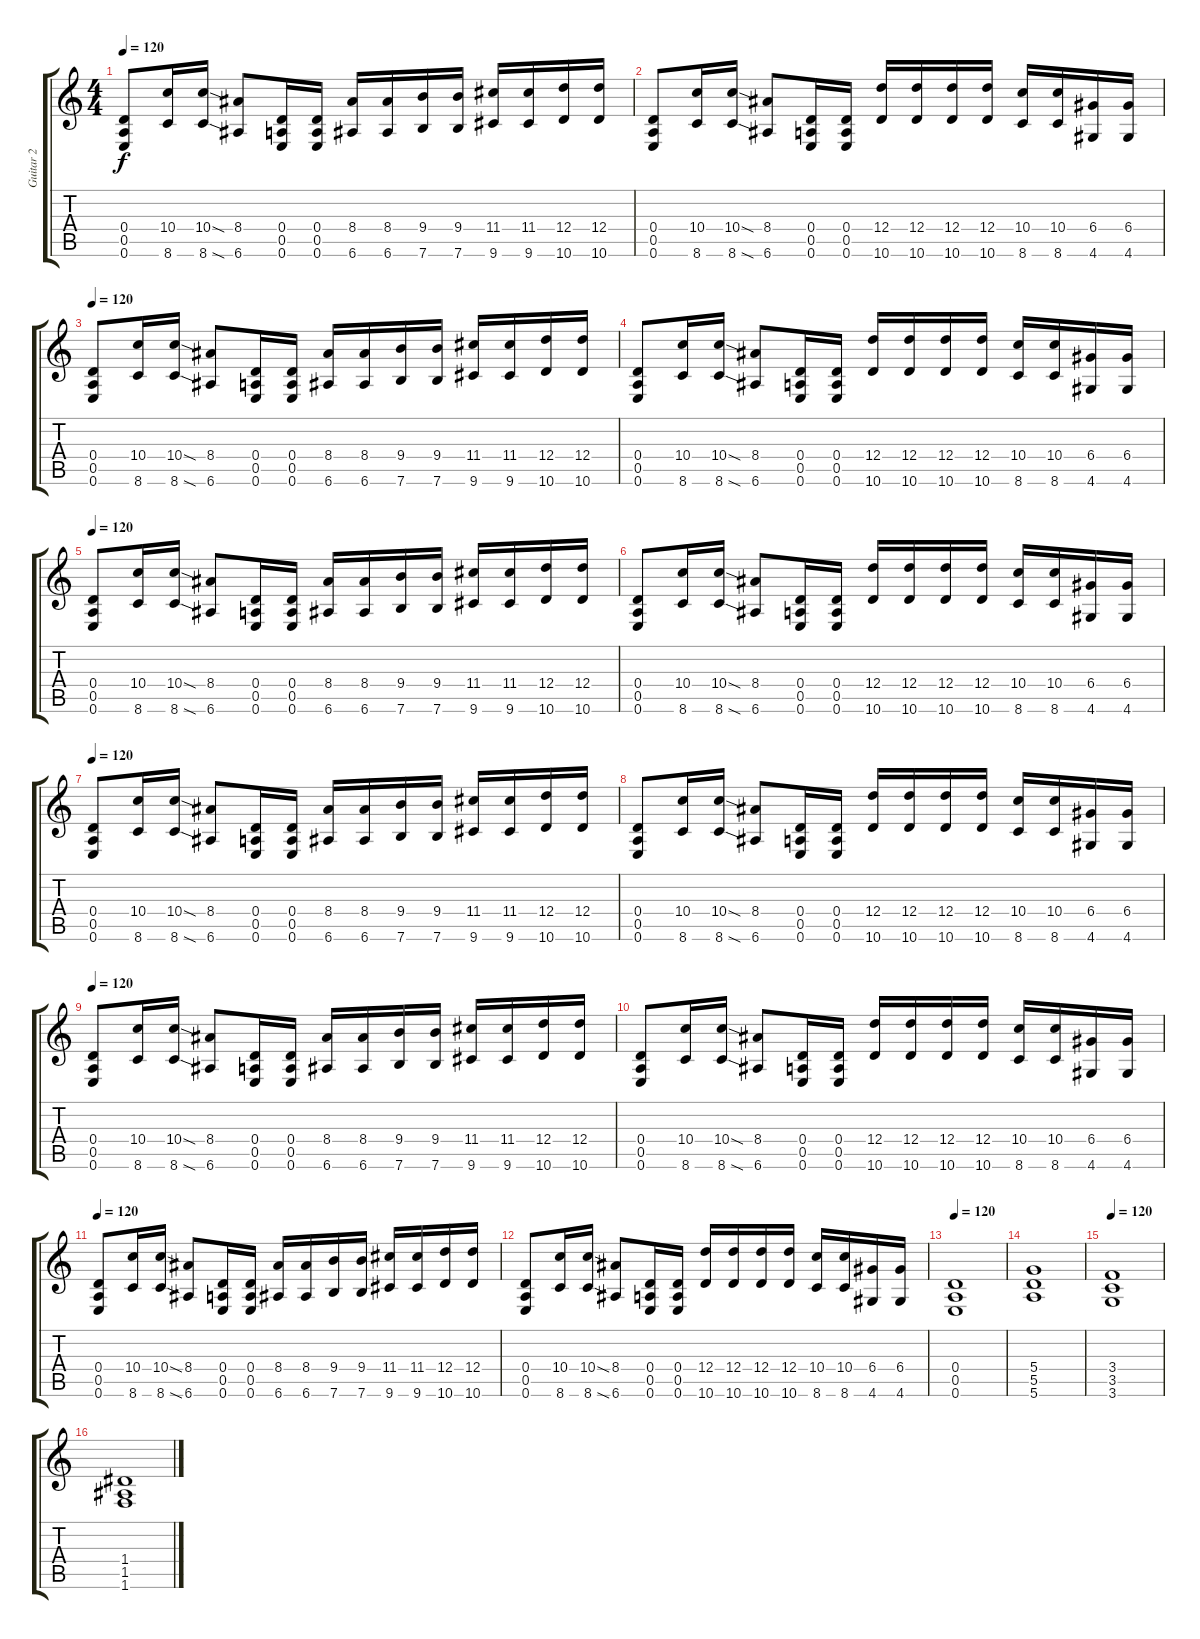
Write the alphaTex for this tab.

\track ("Guitar 2" "Guitar 2") {instrument distortionguitar}
\staff {score tabs}
\tuning (E4 B3 G3 D3 A2 E2) {hide}
\ts (4 4)
\tempo 120
\clef g2
\ks c
(0.4 0.5 0.6).8{dy f} (10.4 8.6).16 (10.4{sod} 8.6{sod}).16 (8.4 6.6).8 (0.4 0.5 0.6).16 (0.4 0.5 0.6).16 (8.4 6.6).16 (8.4 6.6).16 (9.4 7.6).16 (9.4 7.6).16 (11.4 9.6).16 (11.4 9.6).16 (12.4 10.6).16 (12.4 10.6).16 |
(0.4 0.5 0.6).8 (10.4 8.6).16 (10.4{sod} 8.6{sod}).16 (8.4 6.6).8 (0.4 0.5 0.6).16 (0.4 0.5 0.6).16 (12.4 10.6).16 (12.4 10.6).16 (12.4 10.6).16 (12.4 10.6).16 (10.4 8.6).16 (10.4 8.6).16 (6.4 4.6).16 (6.4 4.6).16 |
\tempo 120
(0.4 0.5 0.6).8 (10.4 8.6).16 (10.4{sod} 8.6{sod}).16 (8.4 6.6).8 (0.4 0.5 0.6).16 (0.4 0.5 0.6).16 (8.4 6.6).16 (8.4 6.6).16 (9.4 7.6).16 (9.4 7.6).16 (11.4 9.6).16 (11.4 9.6).16 (12.4 10.6).16 (12.4 10.6).16 |
(0.4 0.5 0.6).8 (10.4 8.6).16 (10.4{sod} 8.6{sod}).16 (8.4 6.6).8 (0.4 0.5 0.6).16 (0.4 0.5 0.6).16 (12.4 10.6).16 (12.4 10.6).16 (12.4 10.6).16 (12.4 10.6).16 (10.4 8.6).16 (10.4 8.6).16 (6.4 4.6).16 (6.4 4.6).16 |
\tempo 120
(0.4 0.5 0.6).8 (10.4 8.6).16 (10.4{sod} 8.6{sod}).16 (8.4 6.6).8 (0.4 0.5 0.6).16 (0.4 0.5 0.6).16 (8.4 6.6).16 (8.4 6.6).16 (9.4 7.6).16 (9.4 7.6).16 (11.4 9.6).16 (11.4 9.6).16 (12.4 10.6).16 (12.4 10.6).16 |
(0.4 0.5 0.6).8 (10.4 8.6).16 (10.4{sod} 8.6{sod}).16 (8.4 6.6).8 (0.4 0.5 0.6).16 (0.4 0.5 0.6).16 (12.4 10.6).16 (12.4 10.6).16 (12.4 10.6).16 (12.4 10.6).16 (10.4 8.6).16 (10.4 8.6).16 (6.4 4.6).16 (6.4 4.6).16 |
\tempo 120
(0.4 0.5 0.6).8 (10.4 8.6).16 (10.4{sod} 8.6{sod}).16 (8.4 6.6).8 (0.4 0.5 0.6).16 (0.4 0.5 0.6).16 (8.4 6.6).16 (8.4 6.6).16 (9.4 7.6).16 (9.4 7.6).16 (11.4 9.6).16 (11.4 9.6).16 (12.4 10.6).16 (12.4 10.6).16 |
(0.4 0.5 0.6).8 (10.4 8.6).16 (10.4{sod} 8.6{sod}).16 (8.4 6.6).8 (0.4 0.5 0.6).16 (0.4 0.5 0.6).16 (12.4 10.6).16 (12.4 10.6).16 (12.4 10.6).16 (12.4 10.6).16 (10.4 8.6).16 (10.4 8.6).16 (6.4 4.6).16 (6.4 4.6).16 |
\tempo 120
(0.4 0.5 0.6).8 (10.4 8.6).16 (10.4{sod} 8.6{sod}).16 (8.4 6.6).8 (0.4 0.5 0.6).16 (0.4 0.5 0.6).16 (8.4 6.6).16 (8.4 6.6).16 (9.4 7.6).16 (9.4 7.6).16 (11.4 9.6).16 (11.4 9.6).16 (12.4 10.6).16 (12.4 10.6).16 |
(0.4 0.5 0.6).8 (10.4 8.6).16 (10.4{sod} 8.6{sod}).16 (8.4 6.6).8 (0.4 0.5 0.6).16 (0.4 0.5 0.6).16 (12.4 10.6).16 (12.4 10.6).16 (12.4 10.6).16 (12.4 10.6).16 (10.4 8.6).16 (10.4 8.6).16 (6.4 4.6).16 (6.4 4.6).16 |
\tempo 120
(0.4 0.5 0.6).8 (10.4 8.6).16 (10.4{sod} 8.6{sod}).16 (8.4 6.6).8 (0.4 0.5 0.6).16 (0.4 0.5 0.6).16 (8.4 6.6).16 (8.4 6.6).16 (9.4 7.6).16 (9.4 7.6).16 (11.4 9.6).16 (11.4 9.6).16 (12.4 10.6).16 (12.4 10.6).16 |
(0.4 0.5 0.6).8 (10.4 8.6).16 (10.4{sod} 8.6{sod}).16 (8.4 6.6).8 (0.4 0.5 0.6).16 (0.4 0.5 0.6).16 (12.4 10.6).16 (12.4 10.6).16 (12.4 10.6).16 (12.4 10.6).16 (10.4 8.6).16 (10.4 8.6).16 (6.4 4.6).16 (6.4 4.6).16 |
\tempo 120
(0.4 0.5 0.6).1 |
(5.4 5.5 5.6).1 |
\tempo 120
(3.4 3.5 3.6).1 |
(1.4 1.5 1.6).1
